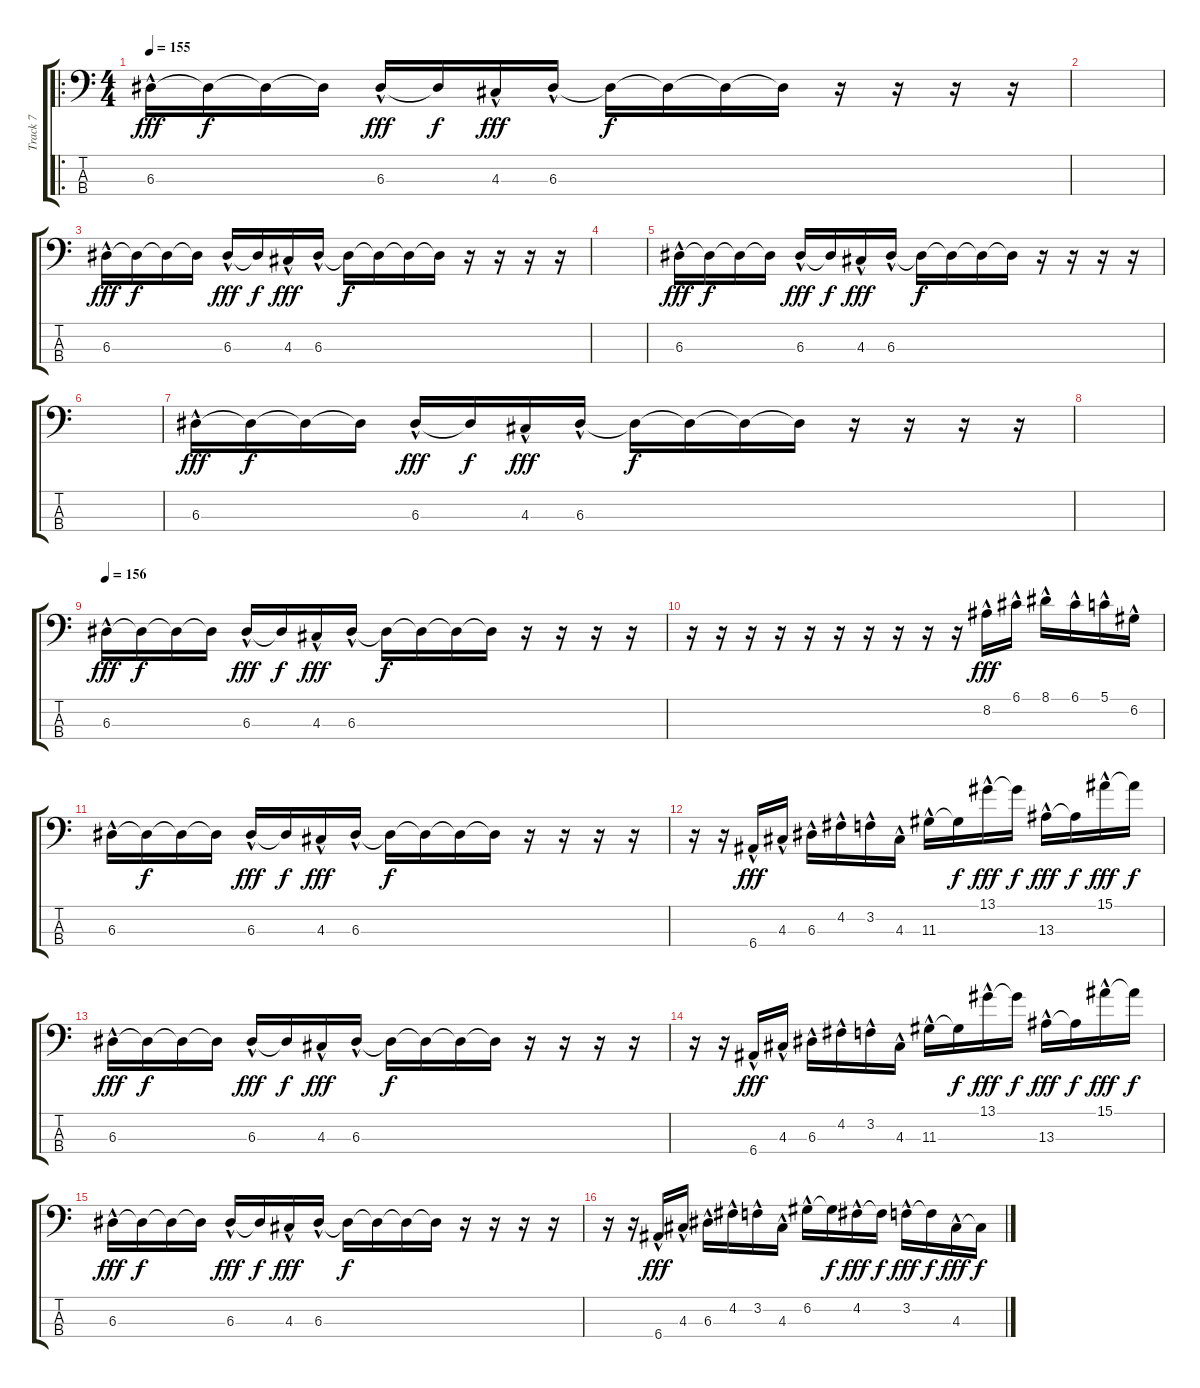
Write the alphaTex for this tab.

\track ("Track 7" "Track 7") {instrument slapbass1}
\staff {score tabs}
\tuning (G2 D2 A1 E1) {hide}
\ro
\ts (4 4)
\tempo 155
\clef f4
\ks c
6.3{hac}.16{dy fff} 6.3{t}.16{dy f} 6.3{t}.16 6.3{t}.16 6.3{hac}.16{dy fff} 6.3{t}.16{dy f} 4.3{hac}.16{dy fff} 6.3{hac}.16 6.3{t}.16{dy f} 6.3{t}.16 6.3{t}.16 6.3{t}.16 r.16 r.16 r.16 r.16 |
|
6.3{hac}.16{dy fff} 6.3{t}.16{dy f} 6.3{t}.16 6.3{t}.16 6.3{hac}.16{dy fff} 6.3{t}.16{dy f} 4.3{hac}.16{dy fff} 6.3{hac}.16 6.3{t}.16{dy f} 6.3{t}.16 6.3{t}.16 6.3{t}.16 r.16 r.16 r.16 r.16 |
|
6.3{hac}.16{dy fff} 6.3{t}.16{dy f} 6.3{t}.16 6.3{t}.16 6.3{hac}.16{dy fff} 6.3{t}.16{dy f} 4.3{hac}.16{dy fff} 6.3{hac}.16 6.3{t}.16{dy f} 6.3{t}.16 6.3{t}.16 6.3{t}.16 r.16 r.16 r.16 r.16 |
|
6.3{hac}.16{dy fff} 6.3{t}.16{dy f} 6.3{t}.16 6.3{t}.16 6.3{hac}.16{dy fff} 6.3{t}.16{dy f} 4.3{hac}.16{dy fff} 6.3{hac}.16 6.3{t}.16{dy f} 6.3{t}.16 6.3{t}.16 6.3{t}.16 r.16 r.16 r.16 r.16 |
|
\tempo 156
6.3{hac}.16{dy fff} 6.3{t}.16{dy f} 6.3{t}.16 6.3{t}.16 6.3{hac}.16{dy fff} 6.3{t}.16{dy f} 4.3{hac}.16{dy fff} 6.3{hac}.16 6.3{t}.16{dy f} 6.3{t}.16 6.3{t}.16 6.3{t}.16 r.16 r.16 r.16 r.16 |
r.16 r.16 r.16 r.16 r.16 r.16 r.16 r.16 r.16 r.16 8.2{hac}.16{dy fff} 6.1{hac}.16 8.1{hac}.16 6.1{hac}.16 5.1{hac}.16 6.2{hac}.16 |
6.3{hac}.16 6.3{t}.16{dy f} 6.3{t}.16 6.3{t}.16 6.3{hac}.16{dy fff} 6.3{t}.16{dy f} 4.3{hac}.16{dy fff} 6.3{hac}.16 6.3{t}.16{dy f} 6.3{t}.16 6.3{t}.16 6.3{t}.16 r.16 r.16 r.16 r.16 |
r.16 r.16 6.4{hac}.16{dy fff} 4.3{hac}.16 6.3{hac}.16 4.2{hac}.16 3.2{hac}.16 4.3{hac}.16 11.3{hac}.16 11.3{t}.16{dy f} 13.1{hac}.16{dy fff} 13.1{t}.16{dy f} 13.3{hac}.16{dy fff} 13.3{t}.16{dy f} 15.1{hac}.16{dy fff} 15.1{t}.16{dy f} |
6.3{hac}.16{dy fff} 6.3{t}.16{dy f} 6.3{t}.16 6.3{t}.16 6.3{hac}.16{dy fff} 6.3{t}.16{dy f} 4.3{hac}.16{dy fff} 6.3{hac}.16 6.3{t}.16{dy f} 6.3{t}.16 6.3{t}.16 6.3{t}.16 r.16 r.16 r.16 r.16 |
r.16 r.16 6.4{hac}.16{dy fff} 4.3{hac}.16 6.3{hac}.16 4.2{hac}.16 3.2{hac}.16 4.3{hac}.16 11.3{hac}.16 11.3{t}.16{dy f} 13.1{hac}.16{dy fff} 13.1{t}.16{dy f} 13.3{hac}.16{dy fff} 13.3{t}.16{dy f} 15.1{hac}.16{dy fff} 15.1{t}.16{dy f} |
6.3{hac}.16{dy fff} 6.3{t}.16{dy f} 6.3{t}.16 6.3{t}.16 6.3{hac}.16{dy fff} 6.3{t}.16{dy f} 4.3{hac}.16{dy fff} 6.3{hac}.16 6.3{t}.16{dy f} 6.3{t}.16 6.3{t}.16 6.3{t}.16 r.16 r.16 r.16 r.16 |
r.16 r.16 6.4{hac}.16{dy fff} 4.3{hac}.16 6.3{hac}.16 4.2{hac}.16 3.2{hac}.16 4.3{hac}.16 6.2{hac}.16 6.2{t}.16{dy f} 4.2{hac}.16{dy fff} 4.2{t}.16{dy f} 3.2{hac}.16{dy fff} 3.2{t}.16{dy f} 4.3{hac}.16{dy fff} 4.3{t}.16{dy f}
